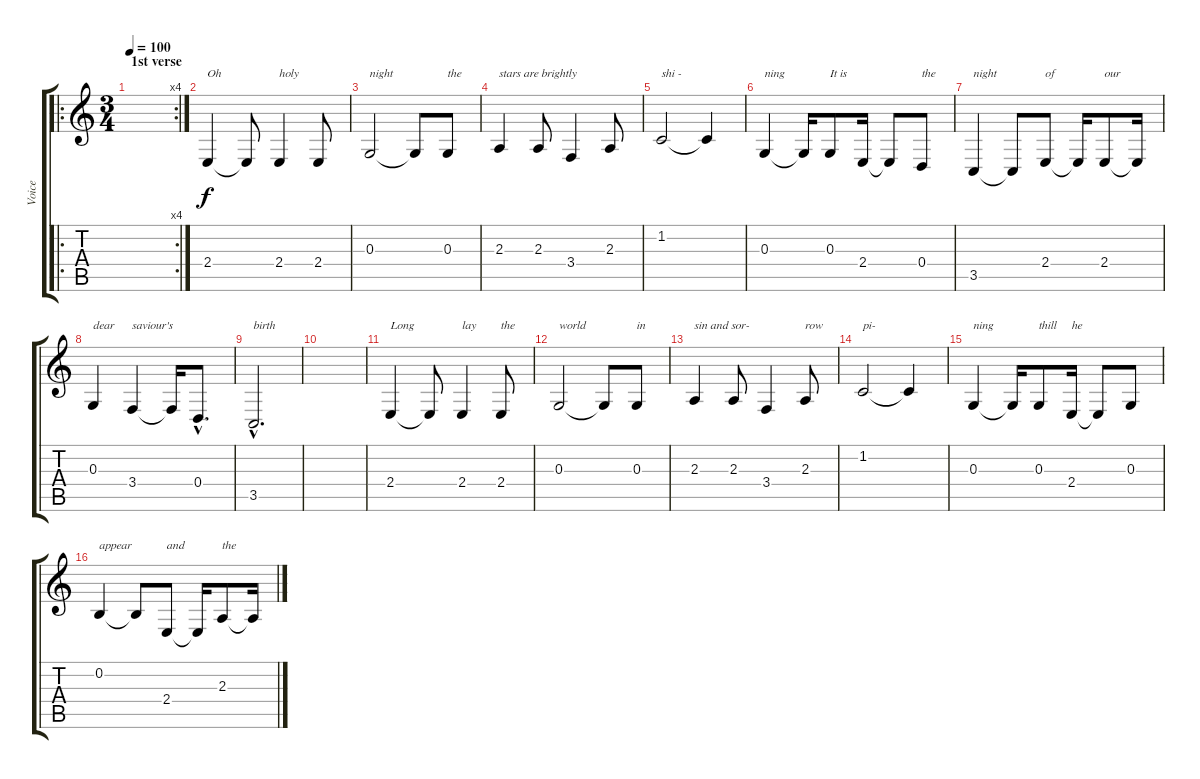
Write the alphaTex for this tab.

\track ("Voice" "Voice") {instrument brightacousticpiano}
\staff {score tabs}
\tuning (E4 B3 G3 D3 A2 E2) {hide}
\ro
\rc 4
\ts (3 4)
\section ("" "1st verse")
\tempo 100
\clef g2
\ks c
|
2.4.4{txt "Oh"} 2.4{t}.8 2.4.4{txt "holy"} 2.4.8 |
0.3.2{txt "night"} 0.3{t}.8 0.3.8{txt "the"} |
2.3.4{txt "stars are brightly "} 2.3.8 3.4.4 2.3.8 |
1.2.2{txt "shi -"} 1.2{t}.4 |
0.3.4{txt "ning"} 0.3{t}.16 0.3.8{txt "It is "} 2.4.16 2.4{t}.8 0.4.8{txt "the"} |
3.5.4{txt "night"} 3.5{t}.8 2.4.8{txt "of"} 2.4{t}.16 2.4.8{txt "our"} 2.4{t}.16 |
0.3.4{txt "dear"} 3.4.4{txt "saviour's"} 3.4{t}.16 0.4{hac}.8{d} |
3.5{hac}.2{d txt "birth"} |
|
2.4.4{txt "Long"} 2.4{t}.8 2.4.4{txt "lay"} 2.4.8{txt "the"} |
0.3.2{txt "world"} 0.3{t}.8 0.3.8{txt "in"} |
2.3.4{txt "sin and sor-"} 2.3.8 3.4.4 2.3.8{txt "row"} |
1.2.2{txt "pi-"} 1.2{t}.4 |
0.3.4{txt "ning"} 0.3{t}.16 0.3.8{txt "thill"} 2.4.16{txt "he"} 2.4{t}.8 0.3.8 |
0.2.4{txt "appear"} 0.2{t}.8 2.4.8{txt "and"} 2.4{t}.16 2.3.8{txt "the"} 2.3{t}.16
